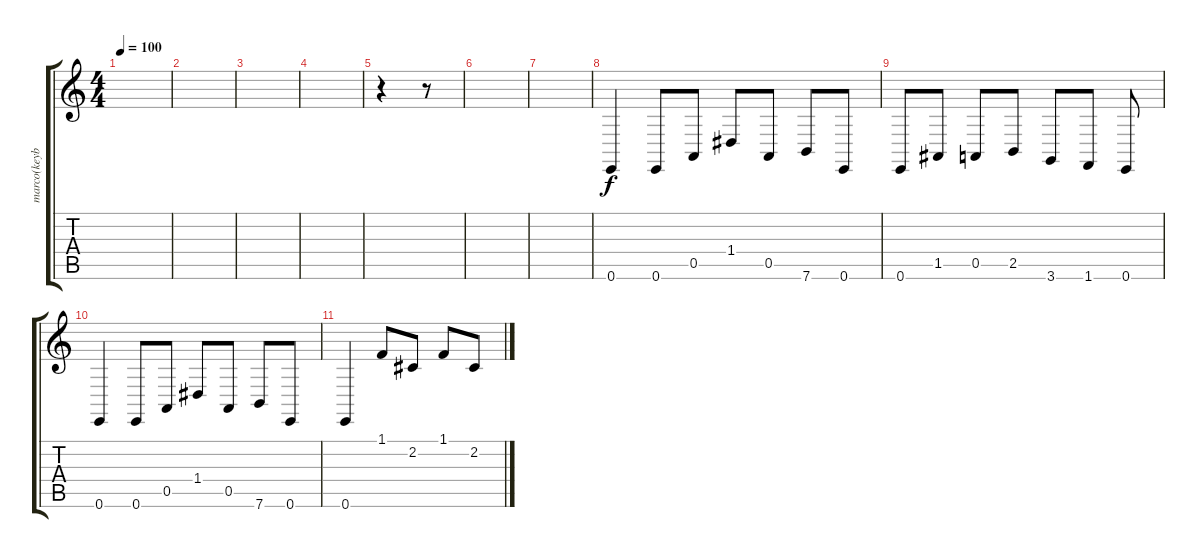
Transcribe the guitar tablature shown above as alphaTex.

\track ("marco(keyboard)" "marco(keyb") {instrument harpsichord}
\staff {score tabs}
\tuning (E4 B3 G3 D3 A2 E2) {hide}
\ts (4 4)
\tempo 100
\clef g2
\ks c
|
|
|
|
r.4 r.8 |
|
|
0.6.4 0.6.8 0.5.8 1.4.8 0.5.8 7.6.8 0.6.8 |
0.6.8 1.5.8 0.5.8 2.5.8 3.6.8 1.6.8 0.6.8 |
0.6.4 0.6.8 0.5.8 1.4.8 0.5.8 7.6.8 0.6.8 |
0.6.4 1.1.8 2.2.8 1.1.8 2.2.8
